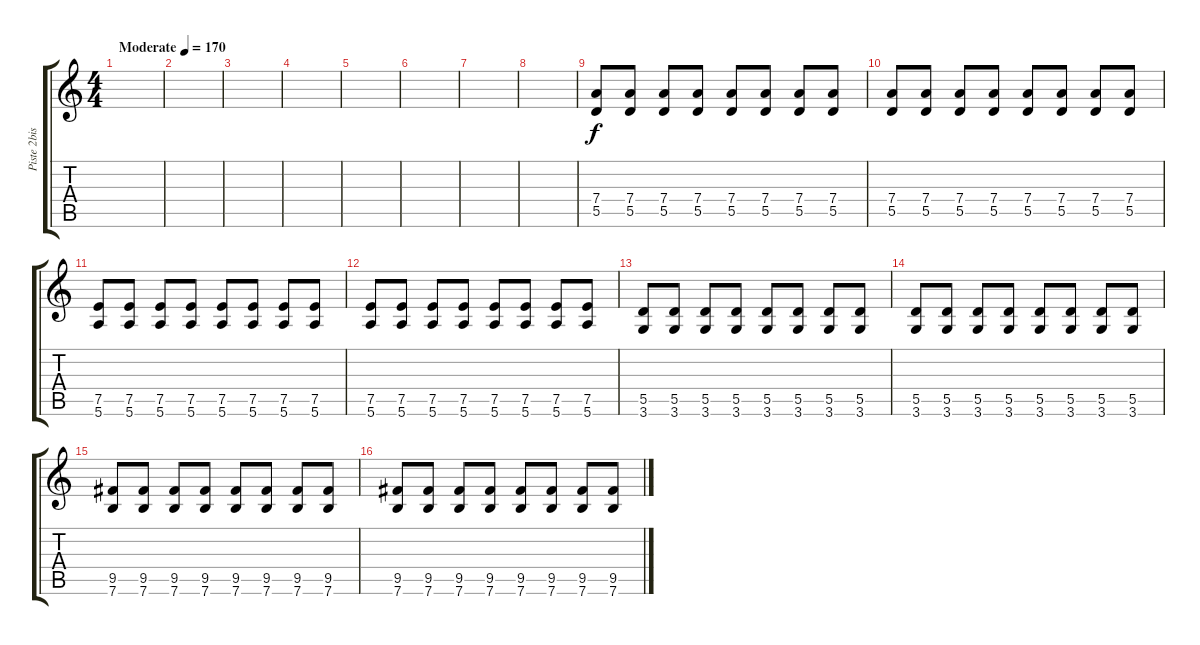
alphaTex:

\track ("Piste 2bis" "Piste 2bis") {instrument distortionguitar}
\staff {score tabs}
\tuning (E4 B3 G3 D3 A2 E2) {hide}
\ts (4 4)
\tempo (170 "Moderate")
\clef g2
\ks c
|
|
|
|
|
|
|
|
(7.4 5.5).8 (7.4 5.5).8 (7.4 5.5).8 (7.4 5.5).8 (7.4 5.5).8 (7.4 5.5).8 (7.4 5.5).8 (7.4 5.5).8 |
(7.4 5.5).8 (7.4 5.5).8 (7.4 5.5).8 (7.4 5.5).8 (7.4 5.5).8 (7.4 5.5).8 (7.4 5.5).8 (7.4 5.5).8 |
(7.5 5.6).8 (7.5 5.6).8 (7.5 5.6).8 (7.5 5.6).8 (7.5 5.6).8 (7.5 5.6).8 (7.5 5.6).8 (7.5 5.6).8 |
(7.5 5.6).8 (7.5 5.6).8 (7.5 5.6).8 (7.5 5.6).8 (7.5 5.6).8 (7.5 5.6).8 (7.5 5.6).8 (7.5 5.6).8 |
(5.5 3.6).8 (5.5 3.6).8 (5.5 3.6).8 (5.5 3.6).8 (5.5 3.6).8 (5.5 3.6).8 (5.5 3.6).8 (5.5 3.6).8 |
(5.5 3.6).8 (5.5 3.6).8 (5.5 3.6).8 (5.5 3.6).8 (5.5 3.6).8 (5.5 3.6).8 (5.5 3.6).8 (5.5 3.6).8 |
(9.5 7.6).8 (9.5 7.6).8 (9.5 7.6).8 (9.5 7.6).8 (9.5 7.6).8 (9.5 7.6).8 (9.5 7.6).8 (9.5 7.6).8 |
(9.5 7.6).8 (9.5 7.6).8 (9.5 7.6).8 (9.5 7.6).8 (9.5 7.6).8 (9.5 7.6).8 (9.5 7.6).8 (9.5 7.6).8
